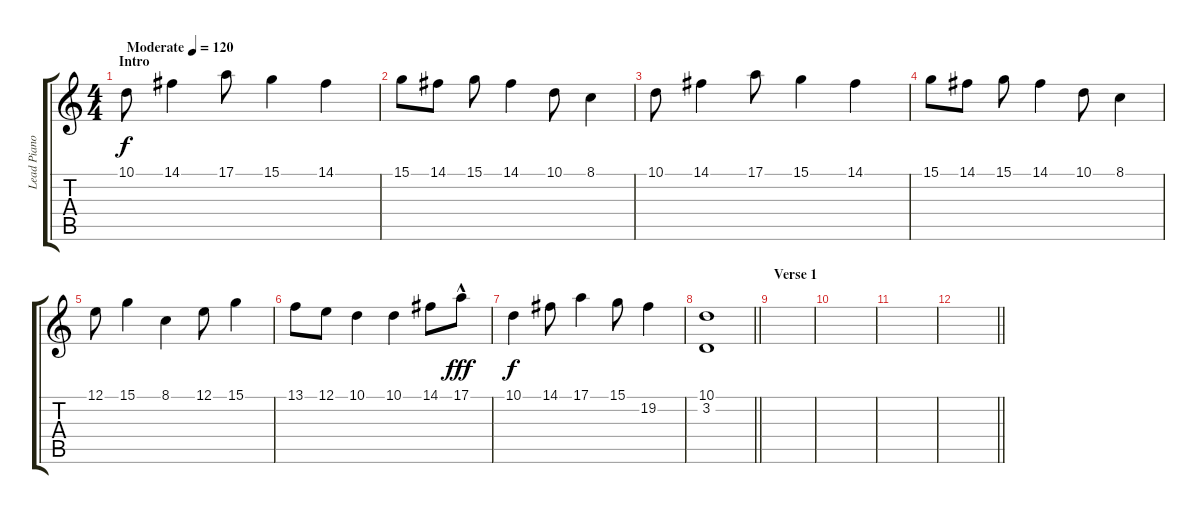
\track ("Lead Piano" "Lead Piano") {instrument electricgrandpiano}
\staff {score tabs}
\tuning (E4 B3 G3 D3 A2 E2) {hide}
\ts (4 4)
\section ("" "Intro")
\tempo (120 "Moderate")
\clef g2
\ks c
10.1.8{dy f instrument electricgrandpiano} 14.1.4 17.1.8 15.1.4 14.1.4 |
15.1.8 14.1.8 15.1.8 14.1.4 10.1.8 8.1.4 |
10.1.8 14.1.4 17.1.8 15.1.4 14.1.4 |
15.1.8 14.1.8 15.1.8 14.1.4 10.1.8 8.1.4 |
12.1.8 15.1.4 8.1.4 12.1.8 15.1.4 |
13.1.8 12.1.8 10.1.4 10.1.4 14.1.8 17.1{hac}.8{dy fff} |
10.1.4{dy f} 14.1.8 17.1.4 15.1.8 19.2.4 |
\barLineRight lightlight
(10.1 3.2).1 |
\section ("" "Verse 1")
|
|
|
\barLineRight lightlight
